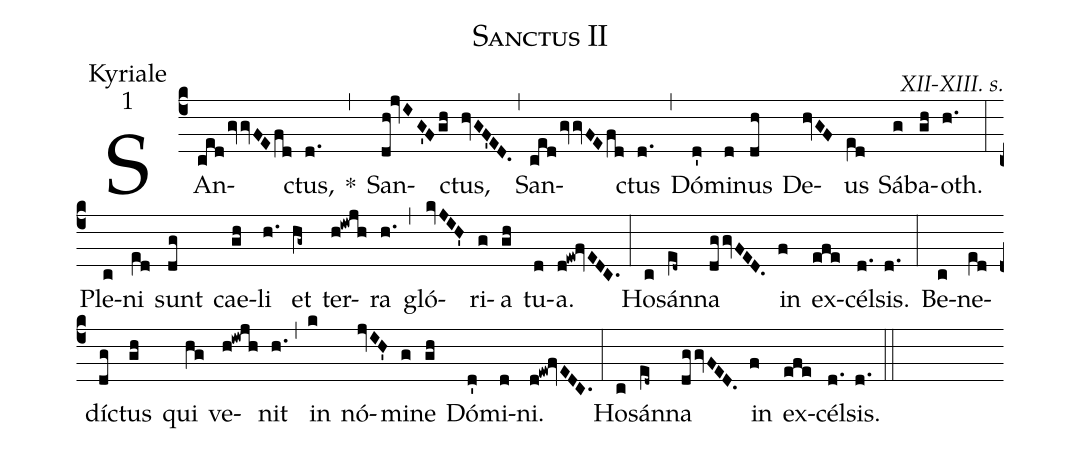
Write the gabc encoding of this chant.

name:Sanctus II;
office-part:Kyriale;
mode:1;
commentary:XII-XIII. s.;
%%
(c4) SAn(cedgvvFEfd)ctus,(d.) *(,) San(dh!jvIG'Fgh)ctus,(hvGF'ED.) (,) San(cedgvvFEfd)ctus(d.) (,) Dó(d')mi(d)nus(dh) De(hvGF)us(e[ll:1]d) Sá(g)ba(gh)oth.(h.) (:) Ple(c)ni(e[ll:1]d) sunt(dg) cae(gh)li(h.) et(hg~) ter(h!iwjh)ra(h.) (,) gló(kvJIH')ri(g)a(gh) tu(d)a.(d!ew!fvEDC.) (:) Ho(c)sán(e[ll:1]d~)na(dggvFED.) in(f) ex(efe)cél(d.)sis.(d.) (:) Be(c)ne(e[ll:1]d)dí(dg)ctus(gh) qui(hg) ve(h!iwjh)nit(h.) (,) in(k) nó(jvIH')mi(g)ne(gh) Dó(d')mi(d)ni.(d!ew!fvEDC.) (:) Ho(c)sán(e[ll:1]d~)na(dggvFED.) in(f) ex(efe)cél(d.)sis.(d.) (::)
